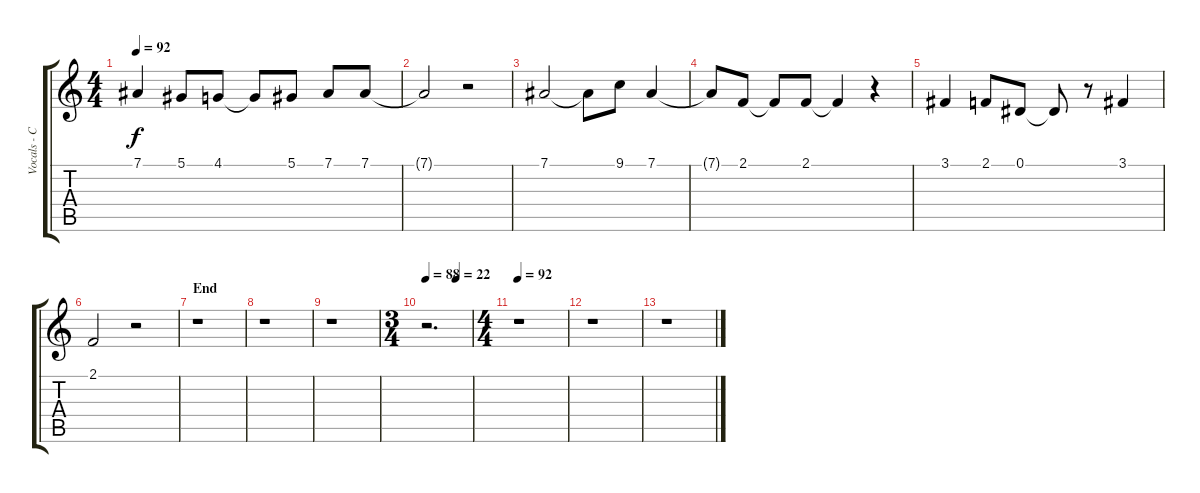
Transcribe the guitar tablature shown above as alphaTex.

\track ("Vocals - Chris Bay" "Vocals - C") {instrument stringensemble1}
\staff {score tabs}
\tuning (Eb4 Bb3 Gb3 Db3 Ab2 Eb2) {hide}
\ts (4 4)
\tempo 92
\clef g2
\ks c
7.1.4{dy f} 5.1.8 4.1.8 4.1{t}.8 5.1.8 7.1.8 7.1.8 |
7.1{t}.2 r.2 |
7.1.2 7.1{t}.8 9.1.8 7.1.4 |
7.1{t}.8 2.1.8 2.1{t}.8 2.1.8 2.1{t}.4 r.4 |
3.1.4 2.1.8 0.1.8 0.1{t}.8 r.8 3.1.4 |
2.1.2 r.2 |
\section ("" "End")
r.1 |
r.1 |
r.1 |
\ts (3 4)
\tempo 88
\tempo (22 0.6666666666666666)
r.2{d} |
\ts (4 4)
\tempo 92
r.1 |
r.1 |
r.1
